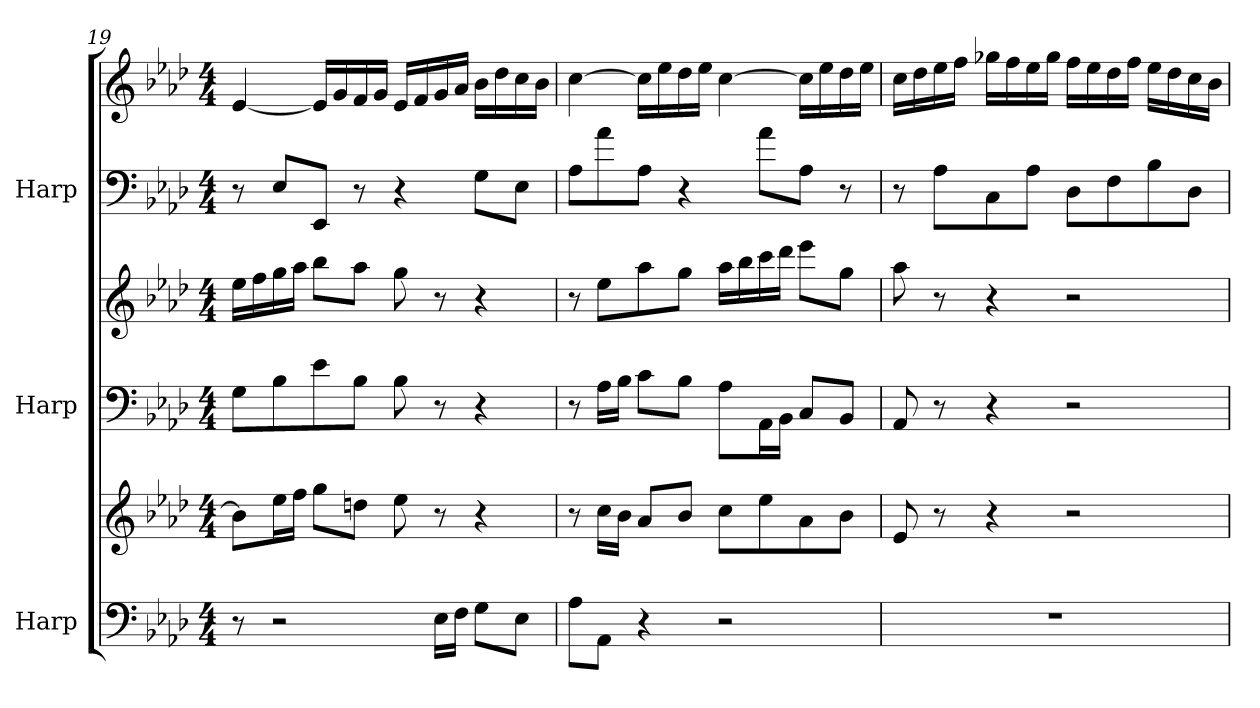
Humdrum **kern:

**kern	**kern	**kern	**kern	**kern	**kern
*part3	*part3	*part2	*part2	*part1	*part1
*staff6	*staff5	*staff4	*staff3	*staff2	*staff1
*I"Harp	*	*I"Harp	*	*I"Harp	*
*I'Hp	*	*I'Hp	*	*I'Hp	*
*clefF4	*clefG2	*clefF4	*clefG2	*clefF4	*clefG2
*k[b-e-a-d-]	*k[b-e-a-d-]	*k[b-e-a-d-]	*k[b-e-a-d-]	*k[b-e-a-d-]	*k[b-e-a-d-]
*M4/4	*M4/4	*M4/4	*M4/4	*M4/4	*M4/4
=19	=19	=19	=19	=19	=19
8r	8b-\L]	8G\L	16ee-\LL	8r	[4e-/
.	.	.	16ff\	.	.
2r	16ee-\L	8B-\	16gg\	8E-/L	.
.	16ff\JJ	.	16aa-\JJ	.	.
.	8gg\L	8e-\	8bb-\L	8EE-/J	16e-/LL]
.	.	.	.	.	16g/
.	8ddn\J	8B-\J	8aa-\J	8r	16f/
.	.	.	.	.	16g/JJ
.	8ee-\	8B-\	8gg\	4r	16e-/LL
.	.	.	.	.	16f/
16E-\LL	8r	8r	8r	.	16g/
16F\JJ	.	.	.	.	16a-/JJ
8G\L	4r	4r	4r	8G\L	16b-\LL
.	.	.	.	.	16dd-\
8E-\J	.	.	.	8E-\J	16cc\
.	.	.	.	.	16b-\JJ
!!LO:LB:g=z
=20	=20	=20	=20	=20	=20
8A-\L	8r	8r	8r	8A-\L	[4cc\
8AA-\J	16cc\LL	16A-\LL	8ee-\L	8a-\	.
.	16b-\JJ	16B-\JJ	.	.	.
4r	8a-/L	8c\L	8aa-\	8A-\J	16cc\LL]
.	.	.	.	.	16ee-\
.	8b-/J	8B-\J	8gg\J	4r	16dd-\
.	.	.	.	.	16ee-\JJ
2r	8cc\L	8A-\L	16aa-\LL	.	[4cc\
.	.	.	16bb-\	.	.
.	8ee-\	16AA-\L	16ccc\	8a-\L	.
.	.	16BB-\JJ	16ddd-\JJ	.	.
.	8a-\	8C/L	8eee-\L	8A-\J	16cc\LL]
.	.	.	.	.	16ee-\
.	8b-\J	8BB-/J	8gg\J	8r	16dd-\
.	.	.	.	.	16ee-\JJ
=21	=21	=21	=21	=21	=21
1r	8e-/	8AA-/	8aa-\	8r	16cc\LL
.	.	.	.	.	16dd-\
.	8r	8r	8r	8A-\L	16ee-\
.	.	.	.	.	16ff\JJ
.	4r	4r	4r	8C\	16gg-X\LL
.	.	.	.	.	16ff\
.	.	.	.	8A-\J	16ee-\
.	.	.	.	.	16gg-\JJ
.	2r	2r	2r	8D-\L	16ff\LL
.	.	.	.	.	16ee-\
.	.	.	.	8F\	16dd-\
.	.	.	.	.	16ff\JJ
.	.	.	.	8B-\	16ee-\LL
.	.	.	.	.	16dd-\
.	.	.	.	8D-\J	16cc\
.	.	.	.	.	16b-\JJ
=	=	=	=	=	=
*-	*-	*-	*-	*-	*-
